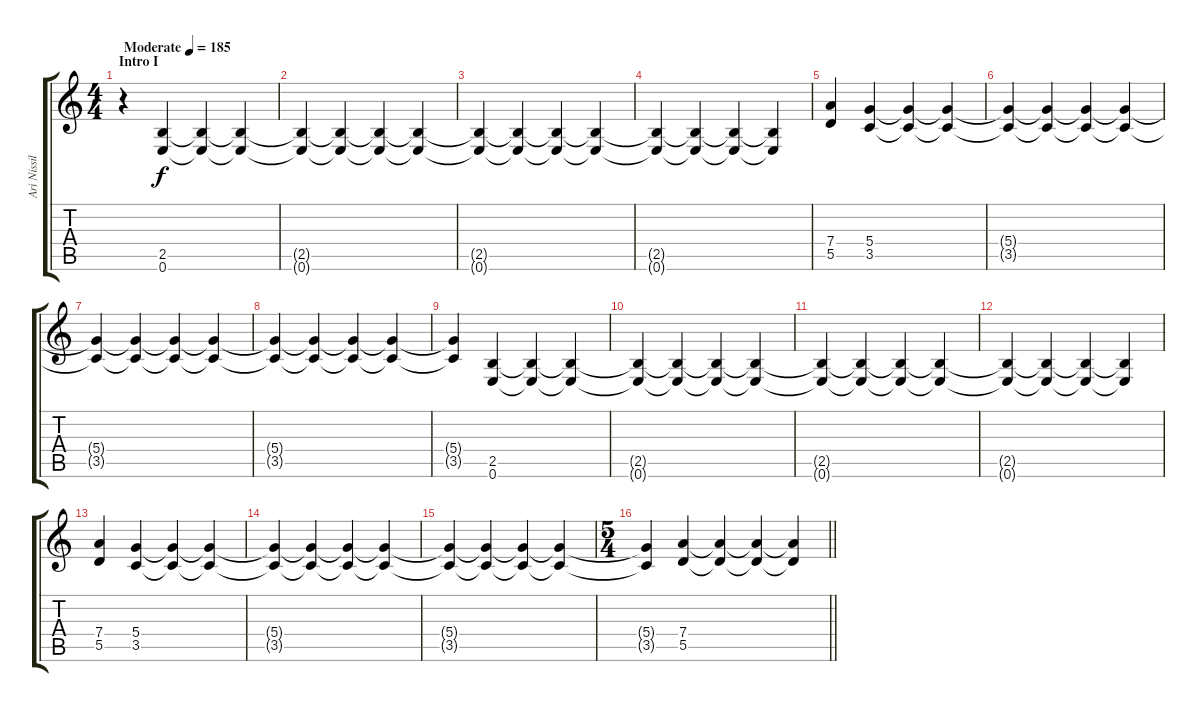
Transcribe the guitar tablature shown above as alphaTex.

\track ("Ari Nissilä '' WarTechs ''" "Ari Nissil") {instrument distortionguitar}
\staff {score tabs}
\tuning (E4 B3 G3 D3 A2 E2) {hide}
\ts (4 4)
\section ("" "Intro I")
\tempo (185 "Moderate")
\clef g2
\ks c
r.4{dy f instrument distortionguitar} (2.5 0.6).4 (2.5{t} 0.6{t}).4 (2.5{t} 0.6{t}).4 |
(2.5{t} 0.6{t}).4 (2.5{t} 0.6{t}).4 (2.5{t} 0.6{t}).4 (2.5{t} 0.6{t}).4 |
(2.5{t} 0.6{t}).4 (2.5{t} 0.6{t}).4 (2.5{t} 0.6{t}).4 (2.5{t} 0.6{t}).4 |
(2.5{t} 0.6{t}).4 (2.5{t} 0.6{t}).4 (2.5{t} 0.6{t}).4 (2.5{t} 0.6{t}).4 |
(7.4 5.5).4 (5.4 3.5).4 (5.4{t} 3.5{t}).4 (5.4{t} 3.5{t}).4 |
(5.4{t} 3.5{t}).4 (5.4{t} 3.5{t}).4 (5.4{t} 3.5{t}).4 (5.4{t} 3.5{t}).4 |
(5.4{t} 3.5{t}).4 (5.4{t} 3.5{t}).4 (5.4{t} 3.5{t}).4 (5.4{t} 3.5{t}).4 |
(5.4{t} 3.5{t}).4 (5.4{t} 3.5{t}).4 (5.4{t} 3.5{t}).4 (5.4{t} 3.5{t}).4 |
(5.4{t} 3.5{t}).4 (2.5 0.6).4 (2.5{t} 0.6{t}).4 (2.5{t} 0.6{t}).4 |
(2.5{t} 0.6{t}).4 (2.5{t} 0.6{t}).4 (2.5{t} 0.6{t}).4 (2.5{t} 0.6{t}).4 |
(2.5{t} 0.6{t}).4 (2.5{t} 0.6{t}).4 (2.5{t} 0.6{t}).4 (2.5{t} 0.6{t}).4 |
(2.5{t} 0.6{t}).4 (2.5{t} 0.6{t}).4 (2.5{t} 0.6{t}).4 (2.5{t} 0.6{t}).4 |
(7.4 5.5).4 (5.4 3.5).4 (5.4{t} 3.5{t}).4 (5.4{t} 3.5{t}).4 |
(5.4{t} 3.5{t}).4 (5.4{t} 3.5{t}).4 (5.4{t} 3.5{t}).4 (5.4{t} 3.5{t}).4 |
(5.4{t} 3.5{t}).4 (5.4{t} 3.5{t}).4 (5.4{t} 3.5{t}).4 (5.4{t} 3.5{t}).4 |
\ts (5 4)
\barLineRight lightlight
(5.4{t} 3.5{t}).4 (7.4 5.5).4 (7.4{t} 5.5{t}).4 (7.4{t} 5.5{t}).4 (7.4{t} 5.5{t}).4
